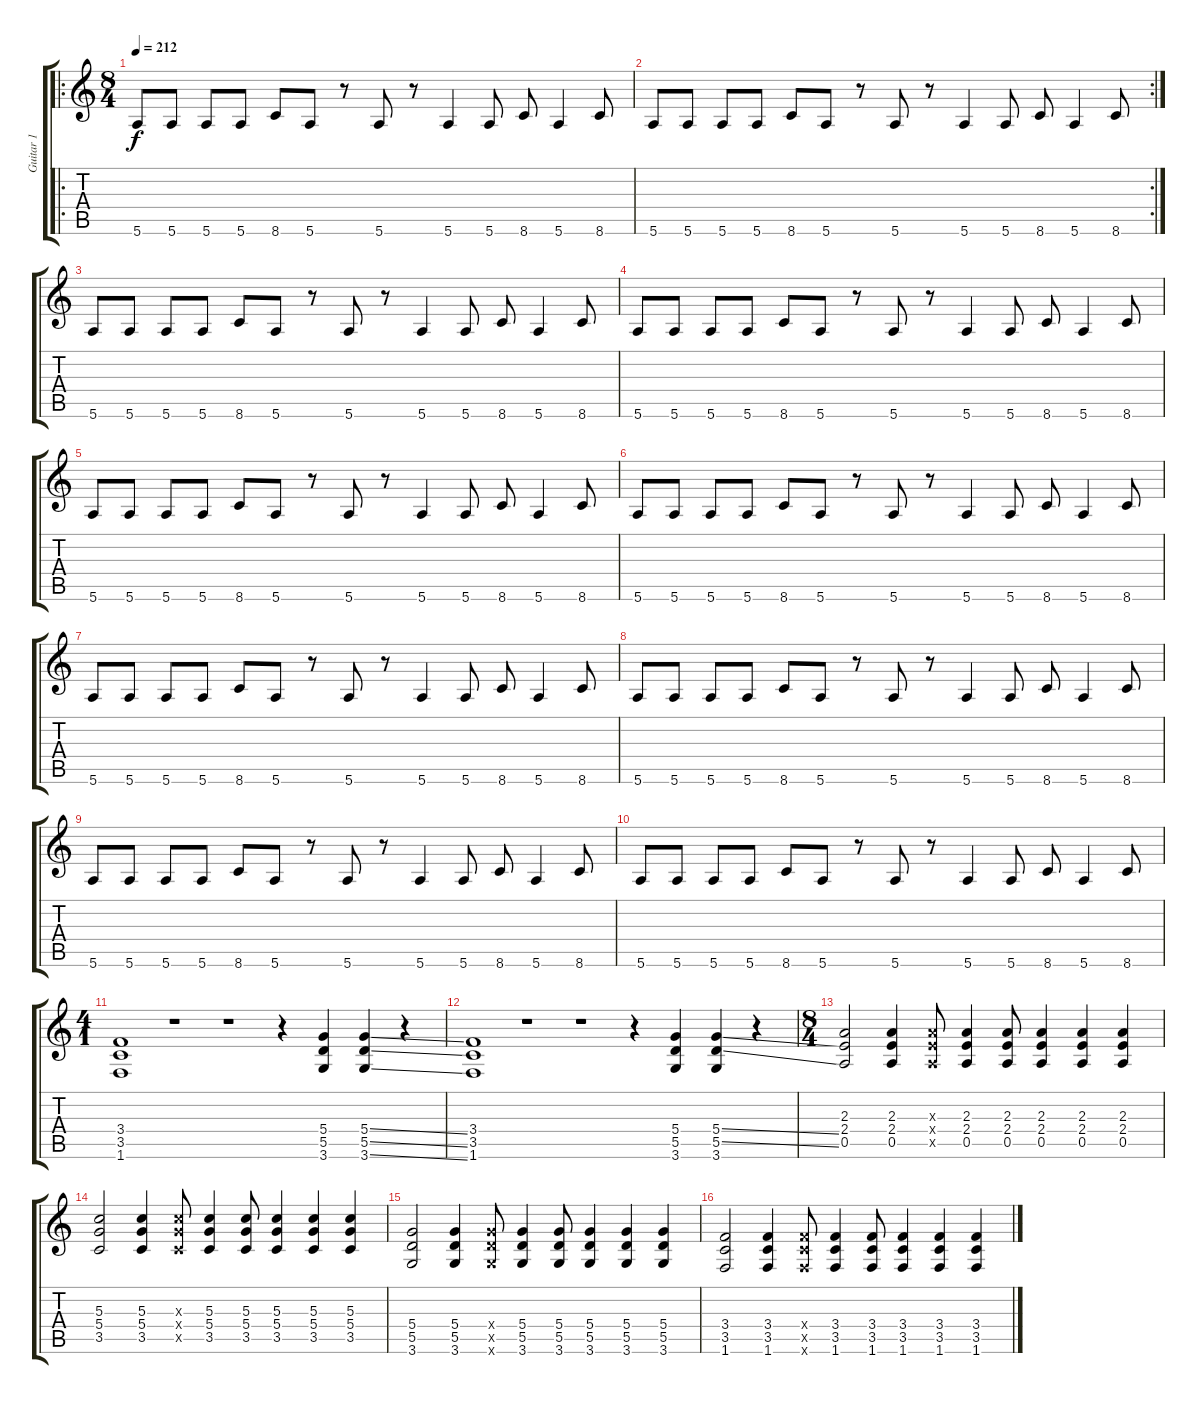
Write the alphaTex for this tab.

\track ("Guitar 1" "Guitar 1") {instrument overdrivenguitar}
\staff {score tabs}
\tuning (E4 B3 G3 D3 A2 E2) {hide}
\ro
\ts (8 4)
\tempo 212
\clef g2
\ks c
5.6.8{dy f instrument overdrivenguitar} 5.6.8 5.6.8 5.6.8 8.6.8 5.6.8 r.8 5.6.8 r.8 5.6.4 5.6.8 8.6.8 5.6.4 8.6.8 |
\rc 2
5.6.8 5.6.8 5.6.8 5.6.8 8.6.8 5.6.8 r.8 5.6.8 r.8 5.6.4 5.6.8 8.6.8 5.6.4 8.6.8 |
5.6.8 5.6.8 5.6.8 5.6.8 8.6.8 5.6.8 r.8 5.6.8 r.8 5.6.4 5.6.8 8.6.8 5.6.4 8.6.8 |
5.6.8 5.6.8 5.6.8 5.6.8 8.6.8 5.6.8 r.8 5.6.8 r.8 5.6.4 5.6.8 8.6.8 5.6.4 8.6.8 |
5.6.8 5.6.8 5.6.8 5.6.8 8.6.8 5.6.8 r.8 5.6.8 r.8 5.6.4 5.6.8 8.6.8 5.6.4 8.6.8 |
5.6.8 5.6.8 5.6.8 5.6.8 8.6.8 5.6.8 r.8 5.6.8 r.8 5.6.4 5.6.8 8.6.8 5.6.4 8.6.8 |
5.6.8 5.6.8 5.6.8 5.6.8 8.6.8 5.6.8 r.8 5.6.8 r.8 5.6.4 5.6.8 8.6.8 5.6.4 8.6.8 |
5.6.8 5.6.8 5.6.8 5.6.8 8.6.8 5.6.8 r.8 5.6.8 r.8 5.6.4 5.6.8 8.6.8 5.6.4 8.6.8 |
5.6.8 5.6.8 5.6.8 5.6.8 8.6.8 5.6.8 r.8 5.6.8 r.8 5.6.4 5.6.8 8.6.8 5.6.4 8.6.8 |
5.6.8 5.6.8 5.6.8 5.6.8 8.6.8 5.6.8 r.8 5.6.8 r.8 5.6.4 5.6.8 8.6.8 5.6.4 8.6.8 |
\ts (4 1)
(3.4 3.5 1.6).1 r.1 r.1 r.4 (5.4 5.5 3.6).4 (5.4{ss} 5.5{ss} 3.6{ss}).4 r.4 |
(3.4 3.5 1.6).1 r.1 r.1 r.4 (5.4 5.5 3.6).4 (5.4{ss} 5.5{ss} 3.6).4 r.4 |
\ts (8 4)
(2.3 2.4 0.5).2 (2.3 2.4 0.5).4 (2.3{x} 2.4{x} 0.5{x}).8 (2.3 2.4 0.5).4 (2.3 2.4 0.5).8 (2.3 2.4 0.5).4 (2.3 2.4 0.5).4 (2.3 2.4 0.5).4 |
(5.3 5.4 3.5).2 (5.3 5.4 3.5).4 (5.3{x} 5.4{x} 3.5{x}).8 (5.3 5.4 3.5).4 (5.3 5.4 3.5).8 (5.3 5.4 3.5).4 (5.3 5.4 3.5).4 (5.3 5.4 3.5).4 |
(5.4 5.5 3.6).2 (5.4 5.5 3.6).4 (5.4{x} 5.5{x} 3.6{x}).8 (5.4 5.5 3.6).4 (5.4 5.5 3.6).8 (5.4 5.5 3.6).4 (5.4 5.5 3.6).4 (5.4 5.5 3.6).4 |
(3.4 3.5 1.6).2 (3.4 3.5 1.6).4 (3.4{x} 3.5{x} 1.6{x}).8 (3.4 3.5 1.6).4 (3.4 3.5 1.6).8 (3.4 3.5 1.6).4 (3.4 3.5 1.6).4 (3.4 3.5 1.6).4
